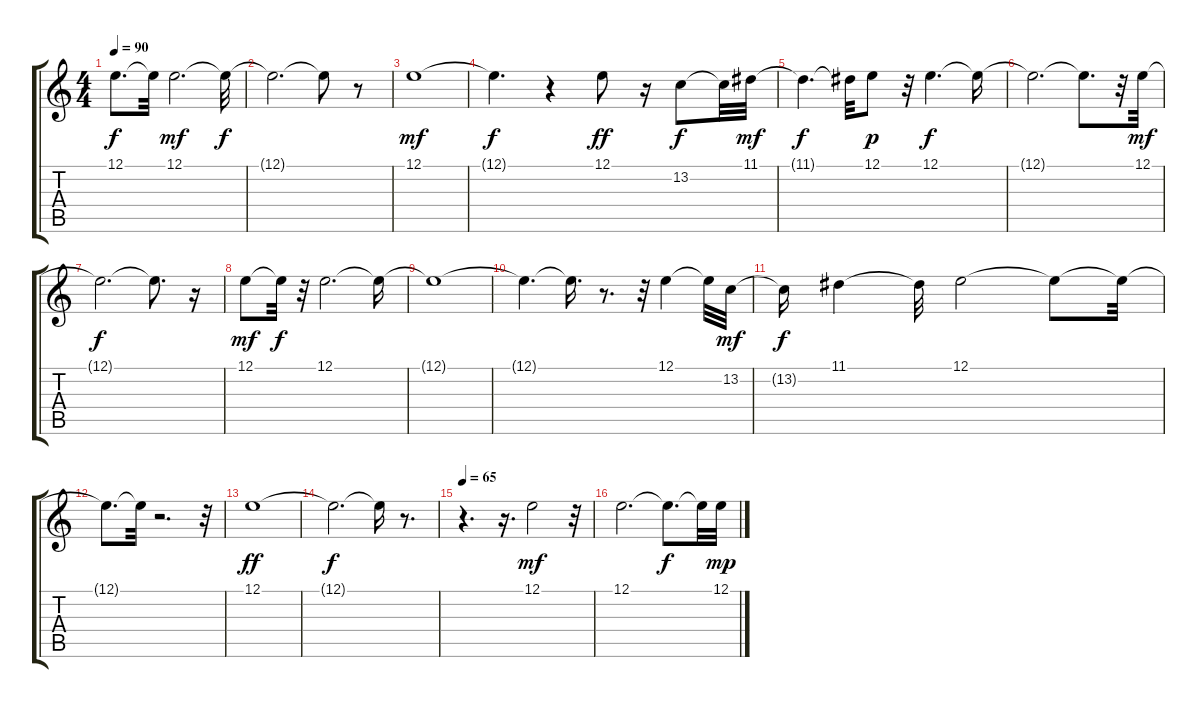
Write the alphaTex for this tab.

\track "" {instrument harmonica}
\staff {score tabs}
\tuning (E4 B3 G3 D3 A2 E2) {hide}
\ts (4 4)
\tempo 90
\clef g2
\ks c
12.1{t}.8{d dy f} 12.1{t}.32 12.1.2{d dy mf} 12.1{t}.32{dy f} |
12.1{t}.2{d} 12.1{t}.8 r.8 |
12.1.1{dy mf} |
12.1{t}.4{d dy f} r.4 12.1.8{dy ff} r.16 13.2.8{dy f} 13.2{t}.32 11.1.32{dy mf} |
11.1{t}.4{d dy f} 11.1{t}.32 12.1.8{dy p} r.32 12.1.4{d dy f} 12.1{t}.16 |
12.1{t}.2{d} 12.1{t}.8{d} r.32 12.1.32{dy mf} |
12.1{t}.2{d dy f} 12.1{t}.8{d} r.16 |
12.1.8{dy mf} 12.1{t}.32{dy f} r.32 12.1.2{d} 12.1{t}.16 |
12.1{t}.1 |
12.1{t}.4{d} 12.1{t}.16{d} r.8{d} r.32 12.1.4 12.1{t}.32 13.2.32{dy mf} |
13.2{t}.16{dy f} 11.1.4 11.1{t}.32 12.1.2 12.1{t}.8 12.1{t}.32 |
12.1{t}.8{d} 12.1{t}.32 r.2{d} r.32 |
12.1.1{dy ff} |
12.1{t}.2{d dy f} 12.1{t}.16 r.8{d} |
\tempo 65
r.4{d} r.16{d} 12.1.2{dy mf} r.32 |
12.1.2{d} 12.1{t}.8{d dy f} 12.1{t}.32 12.1.32{dy mp}
